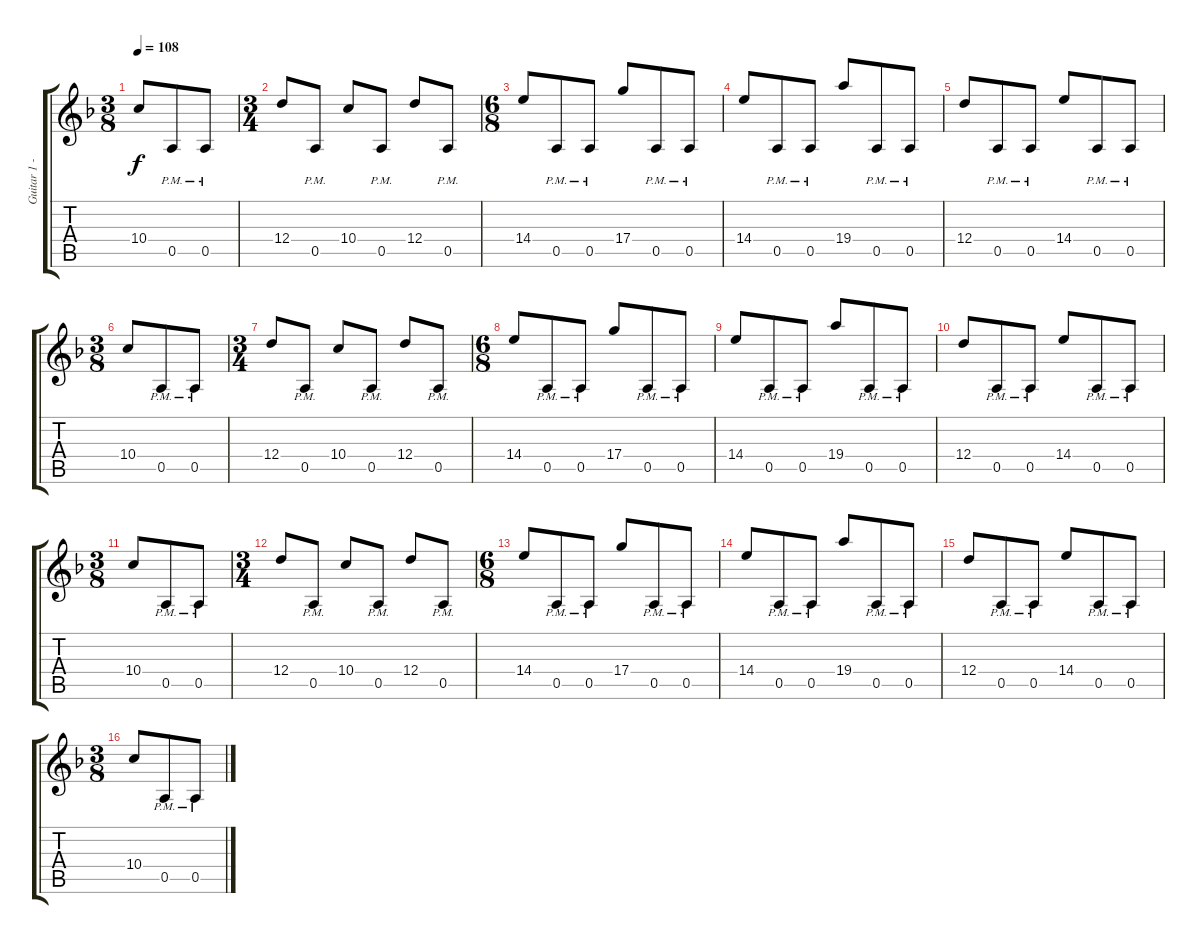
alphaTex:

\track ("Guitar 1 - hidden" "Guitar 1 -") {instrument overdrivenguitar}
\staff {score tabs}
\tuning (E4 B3 G3 D3 A2 D2) {hide}
\ts (3 8)
\tempo 108
\clef g2
\ks dminor
10.4.8{dy f} 0.5{pm}.8 0.5{pm}.8 |
\ts (3 4)
12.4.8 0.5{pm}.8 10.4.8 0.5{pm}.8 12.4.8 0.5{pm}.8 |
\ts (6 8)
14.4.8 0.5{pm}.8 0.5{pm}.8 17.4.8 0.5{pm}.8 0.5{pm}.8 |
14.4.8 0.5{pm}.8 0.5{pm}.8 19.4.8 0.5{pm}.8 0.5{pm}.8 |
12.4.8 0.5{pm}.8 0.5{pm}.8 14.4.8 0.5{pm}.8 0.5{pm}.8 |
\ts (3 8)
10.4.8 0.5{pm}.8 0.5{pm}.8 |
\ts (3 4)
12.4.8 0.5{pm}.8 10.4.8 0.5{pm}.8 12.4.8 0.5{pm}.8 |
\ts (6 8)
14.4.8 0.5{pm}.8 0.5{pm}.8 17.4.8 0.5{pm}.8 0.5{pm}.8 |
14.4.8 0.5{pm}.8 0.5{pm}.8 19.4.8 0.5{pm}.8 0.5{pm}.8 |
12.4.8 0.5{pm}.8 0.5{pm}.8 14.4.8 0.5{pm}.8 0.5{pm}.8 |
\ts (3 8)
10.4.8 0.5{pm}.8 0.5{pm}.8 |
\ts (3 4)
12.4.8 0.5{pm}.8 10.4.8 0.5{pm}.8 12.4.8 0.5{pm}.8 |
\ts (6 8)
14.4.8 0.5{pm}.8 0.5{pm}.8 17.4.8 0.5{pm}.8 0.5{pm}.8 |
14.4.8 0.5{pm}.8 0.5{pm}.8 19.4.8 0.5{pm}.8 0.5{pm}.8 |
12.4.8 0.5{pm}.8 0.5{pm}.8 14.4.8 0.5{pm}.8 0.5{pm}.8 |
\ts (3 8)
10.4.8 0.5{pm}.8 0.5{pm}.8
